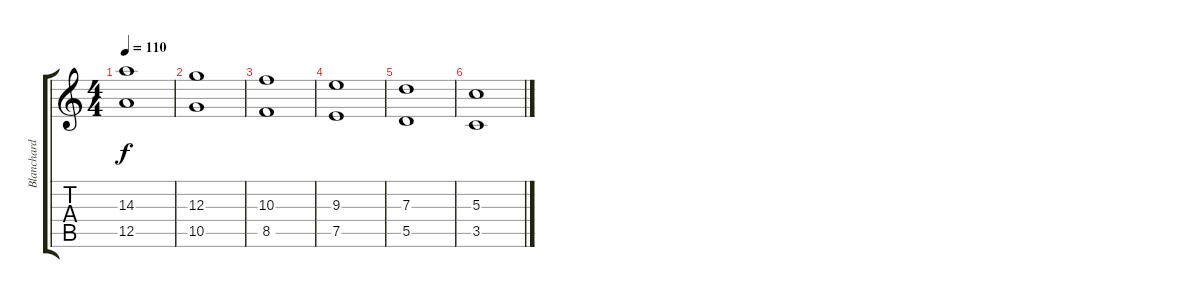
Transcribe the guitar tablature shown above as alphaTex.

\track ("Blanchard" "Blanchard") {instrument distortionguitar}
\staff {score tabs}
\tuning (E4 B3 G3 D3 A2 E2) {hide}
\ts (4 4)
\tempo 110
\clef g2
\ks c
(14.3 12.5).1{dy f} |
(12.3 10.5).1 |
(10.3 8.5).1 |
(9.3 7.5).1 |
(7.3 5.5).1 |
(5.3 3.5).1
